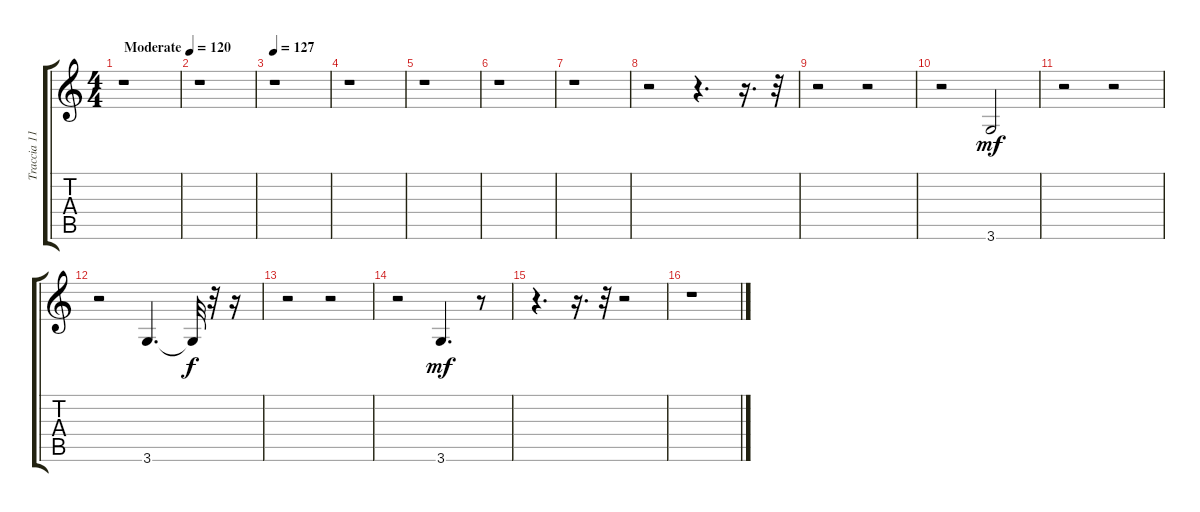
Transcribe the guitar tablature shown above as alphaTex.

\track ("Traccia 11" "Traccia 11") {instrument distortionguitar}
\staff {score tabs}
\tuning (E4 B3 G3 D3 A2 E2) {hide}
\ts (4 4)
\tempo (120 "Moderate")
\clef g2
\ks c
r.1{dy mf instrument distortionguitar} |
r.1 |
\tempo 127
r.1 |
r.1 |
r.1 |
r.1 |
r.1 |
r.2 r.4{d} r.16{d} r.32 |
r.2 r.2 |
r.2 3.6.2 |
r.2 r.2 |
r.2 3.6.4{d} 3.6{t}.32{dy f} r.32 r.16 |
r.2 r.2 |
r.2 3.6.4{d dy mf} r.8 |
r.4{d} r.16{d} r.32 r.2 |
r.1
